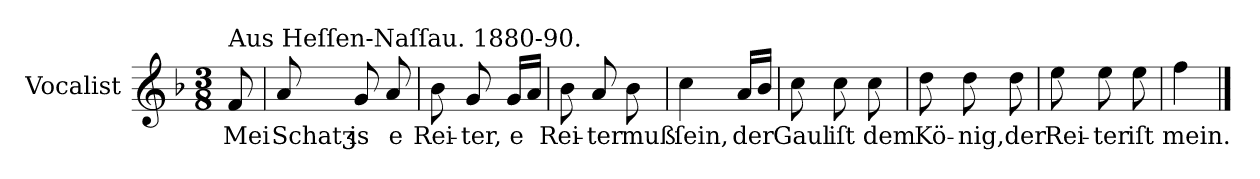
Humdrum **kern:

**kern	**text
*part1	*part1
*staff1	*staff1
*I"Vocalist	*
*k[b-]	*
*F:	*
*M3/8	*
=	=
!LO:TX:a:t=Aus Heſſen-Naſſau. 1880-90.	!
8f	Mei
=1	=1
8a	Schatʒ
8g	is
8a	e
=2	=2
8b-	Rei-
8g	-ter,
16gLL	e
16aJJ	.
=3	=3
8b-	Rei-
8a	-ter
8b-	muß
=4	=4
4cc	ſein,
16aLL	der
16b-JJ	.
=5	=5
8cc	Gaul
8cc	iſt
8cc	dem
=6	=6
8dd	Kö-
8dd	-nig,
8dd	der
=7	=7
8ee	Rei-
8ee	-ter
8ee	iſt
=8	=8
4ff	mein.
==	==
*-	*-
